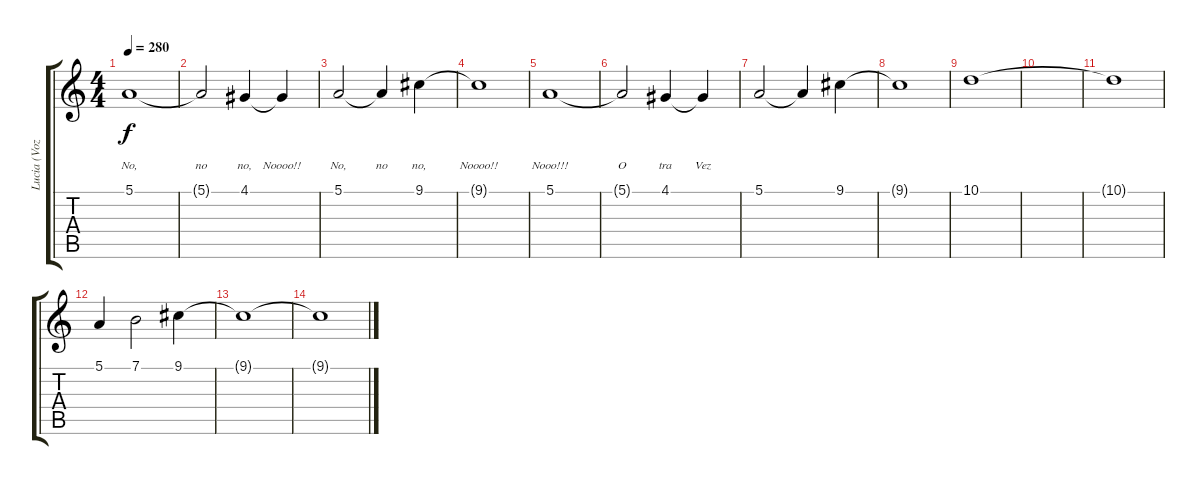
\track ("Lucia (Voz)" "Lucia (Voz") {instrument clarinet}
\staff {score tabs}
\tuning (E4 B3 G3 D3 A2 E2) {hide}
\ts (4 4)
\tempo 280
\clef g2
\ks c
5.1.1{lyrics (0 "") lyrics (1 "") lyrics (2 "") lyrics (3 "No,") lyrics (4 "") dy f} |
5.1{t}.2{lyrics (0 "") lyrics (1 "") lyrics (2 "") lyrics (3 "no") lyrics (4 "")} 4.1.4{lyrics (0 "") lyrics (1 "") lyrics (2 "") lyrics (3 "no,") lyrics (4 "")} 4.1{t}.4{lyrics (0 "") lyrics (1 "") lyrics (2 "") lyrics (3 "Noooo!!") lyrics (4 "")} |
5.1.2{lyrics (0 "") lyrics (1 "") lyrics (2 "") lyrics (3 "No,") lyrics (4 "")} 5.1{t}.4{lyrics (0 "") lyrics (1 "") lyrics (2 "") lyrics (3 "no") lyrics (4 "")} 9.1.4{lyrics (0 "") lyrics (1 "") lyrics (2 "") lyrics (3 "no,") lyrics (4 "")} |
9.1{t}.1{lyrics (0 "") lyrics (1 "") lyrics (2 "") lyrics (3 "Noooo!!") lyrics (4 "")} |
5.1.1{lyrics (0 "") lyrics (1 "") lyrics (2 "") lyrics (3 "Nooo!!!") lyrics (4 "")} |
5.1{t}.2{lyrics (0 "") lyrics (1 "") lyrics (2 "") lyrics (3 "O") lyrics (4 "")} 4.1.4{lyrics (0 "") lyrics (1 "") lyrics (2 "") lyrics (3 "tra") lyrics (4 "")} 4.1{t}.4{lyrics (0 "") lyrics (1 "") lyrics (2 "") lyrics (3 "Vez") lyrics (4 "")} |
5.1.2 5.1{t}.4 9.1.4 |
9.1{t}.1 |
10.1.1 |
|
10.1{t}.1 |
5.1.4 7.1.2 9.1.4 |
9.1{t}.1 |
9.1{t}.1
